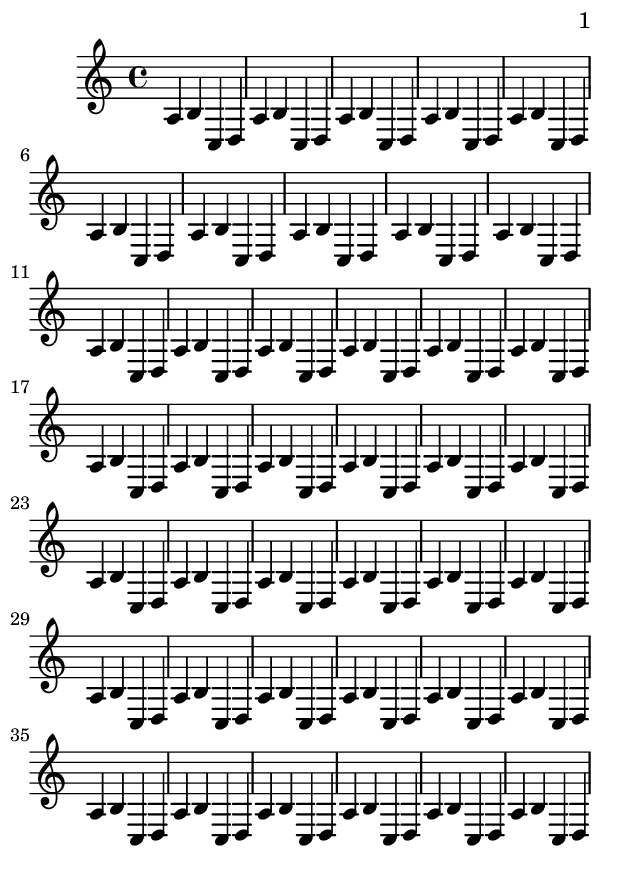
\version "2.11.20"

\header {
  texidoc = "By default, we start with page 1, which is on the right hand side
of a double page. In this example, auto-first-page-number is set to ##t and the
music won't fit on a single page, so we should automatically set the first page
number to 2 in order to avoid a bad page turn."
}

\paper {
  page-breaking = #ly:page-turn-breaking
  auto-first-page-number = ##t
  print-first-page-number = ##t
}

#(set-default-paper-size "a6")

\book {
  \score {
    {\repeat unfold 40 {a b c d}}
  }
}